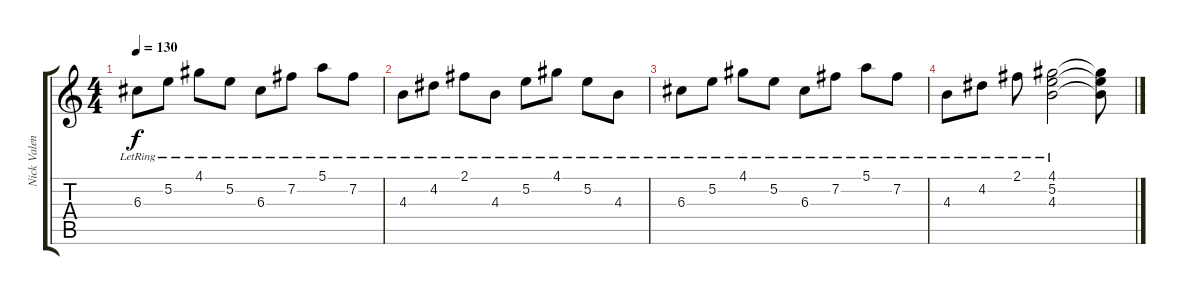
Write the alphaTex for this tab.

\track ("Nick Valensi" "Nick Valen") {instrument acousticguitarsteel}
\staff {score tabs}
\tuning (E4 B3 G3 D3 A2 E2) {hide}
\ts (4 4)
\tempo 130
\clef g2
\ks c
6.3{lr}.8{dy f} 5.2{lr}.8 4.1{lr}.8 5.2{lr}.8 6.3{lr}.8 7.2{lr}.8 5.1{lr}.8 7.2{lr}.8 |
4.3{lr}.8 4.2{lr}.8 2.1{lr}.8 4.3{lr}.8 5.2{lr}.8 4.1{lr}.8 5.2{lr}.8 4.3{lr}.8 |
6.3{lr}.8 5.2{lr}.8 4.1{lr}.8 5.2{lr}.8 6.3{lr}.8 7.2{lr}.8 5.1{lr}.8 7.2{lr}.8 |
4.3{lr}.8 4.2{lr}.8 2.1{lr}.8 (4.1{lr} 5.2{lr} 4.3{lr}).2 (4.1{t} 5.2{t} 4.3{t}).8
